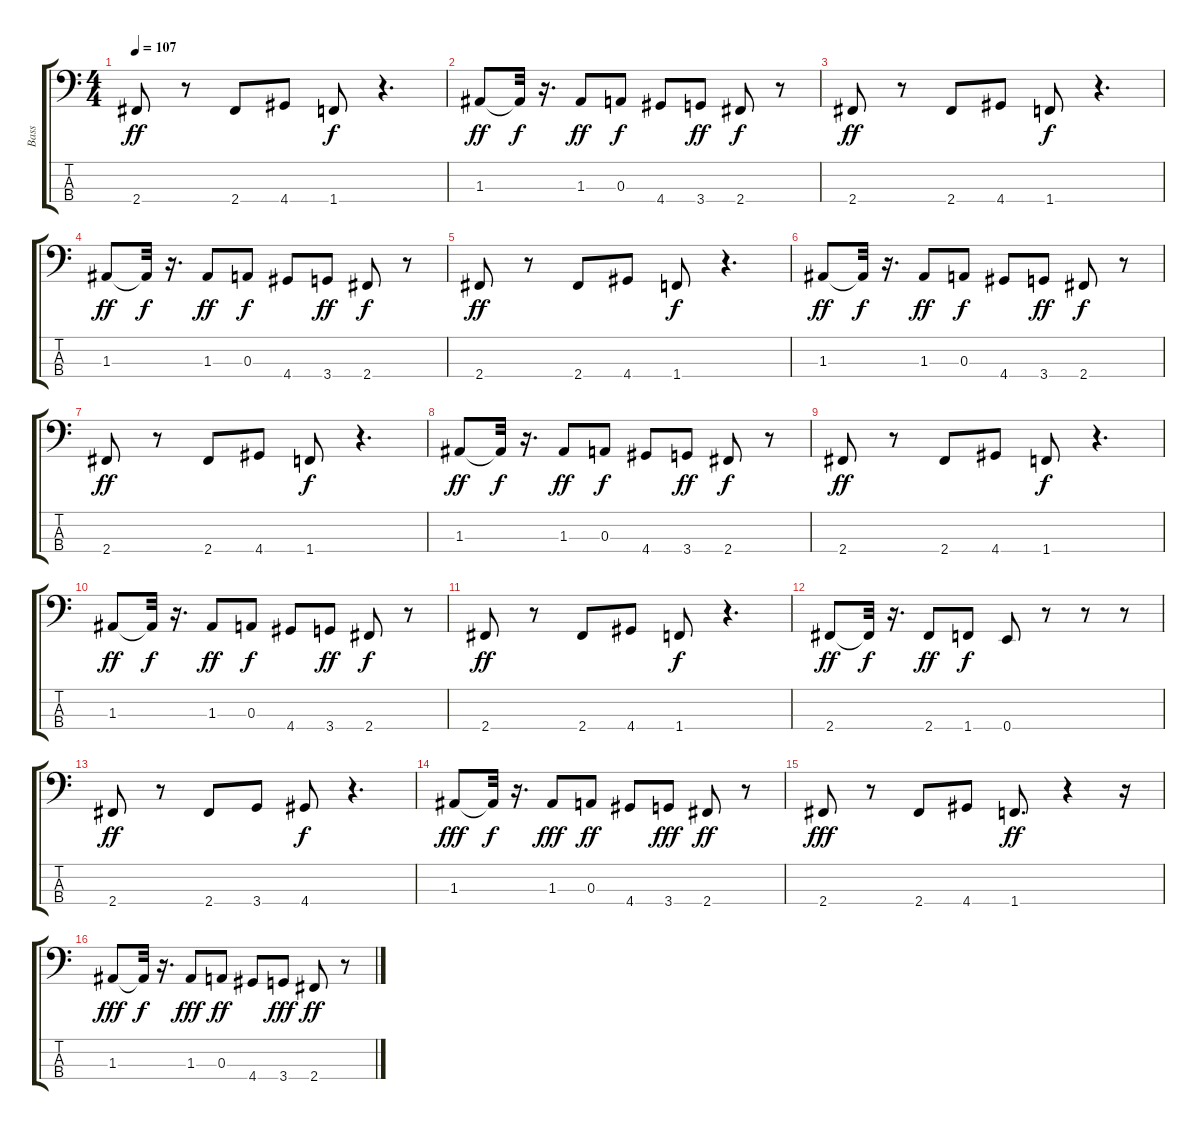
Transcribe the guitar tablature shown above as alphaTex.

\track ("Bass" "Bass") {instrument synthbass1}
\staff {score tabs}
\tuning (G2 D2 A1 E1) {hide}
\ts (4 4)
\tempo 107
\clef f4
\ks c
2.4.8{dy ff} r.8 2.4.8 4.4.8 1.4.8{dy f} r.4{d} |
1.3.8{dy ff} 1.3{t}.32{dy f} r.16{d} 1.3.8{dy ff} 0.3.8{dy f} 4.4.8 3.4.8{dy ff} 2.4.8{dy f} r.8 |
2.4.8{dy ff} r.8 2.4.8 4.4.8 1.4.8{dy f} r.4{d} |
1.3.8{dy ff} 1.3{t}.32{dy f} r.16{d} 1.3.8{dy ff} 0.3.8{dy f} 4.4.8 3.4.8{dy ff} 2.4.8{dy f} r.8 |
2.4.8{dy ff} r.8 2.4.8 4.4.8 1.4.8{dy f} r.4{d} |
1.3.8{dy ff} 1.3{t}.32{dy f} r.16{d} 1.3.8{dy ff} 0.3.8{dy f} 4.4.8 3.4.8{dy ff} 2.4.8{dy f} r.8 |
2.4.8{dy ff} r.8 2.4.8 4.4.8 1.4.8{dy f} r.4{d} |
1.3.8{dy ff} 1.3{t}.32{dy f} r.16{d} 1.3.8{dy ff} 0.3.8{dy f} 4.4.8 3.4.8{dy ff} 2.4.8{dy f} r.8 |
2.4.8{dy ff} r.8 2.4.8 4.4.8 1.4.8{dy f} r.4{d} |
1.3.8{dy ff} 1.3{t}.32{dy f} r.16{d} 1.3.8{dy ff} 0.3.8{dy f} 4.4.8 3.4.8{dy ff} 2.4.8{dy f} r.8 |
2.4.8{dy ff} r.8 2.4.8 4.4.8 1.4.8{dy f} r.4{d} |
2.4.8{dy ff} 2.4{t}.32{dy f} r.16{d} 2.4.8{dy ff} 1.4.8{dy f} 0.4.8 r.8 r.8 r.8 |
2.4.8{dy ff} r.8 2.4.8 3.4.8 4.4.8{dy f} r.4{d} |
1.3.8{dy fff} 1.3{t}.32{dy f} r.16{d} 1.3.8{dy fff} 0.3.8{dy ff} 4.4.8 3.4.8{dy fff} 2.4.8{dy ff} r.8 |
2.4.8{dy fff} r.8 2.4.8 4.4.8 1.4.8{d dy ff} r.4 r.16 |
1.3.8{dy fff} 1.3{t}.32{dy f} r.16{d} 1.3.8{dy fff} 0.3.8{dy ff} 4.4.8 3.4.8{dy fff} 2.4.8{dy ff} r.8
